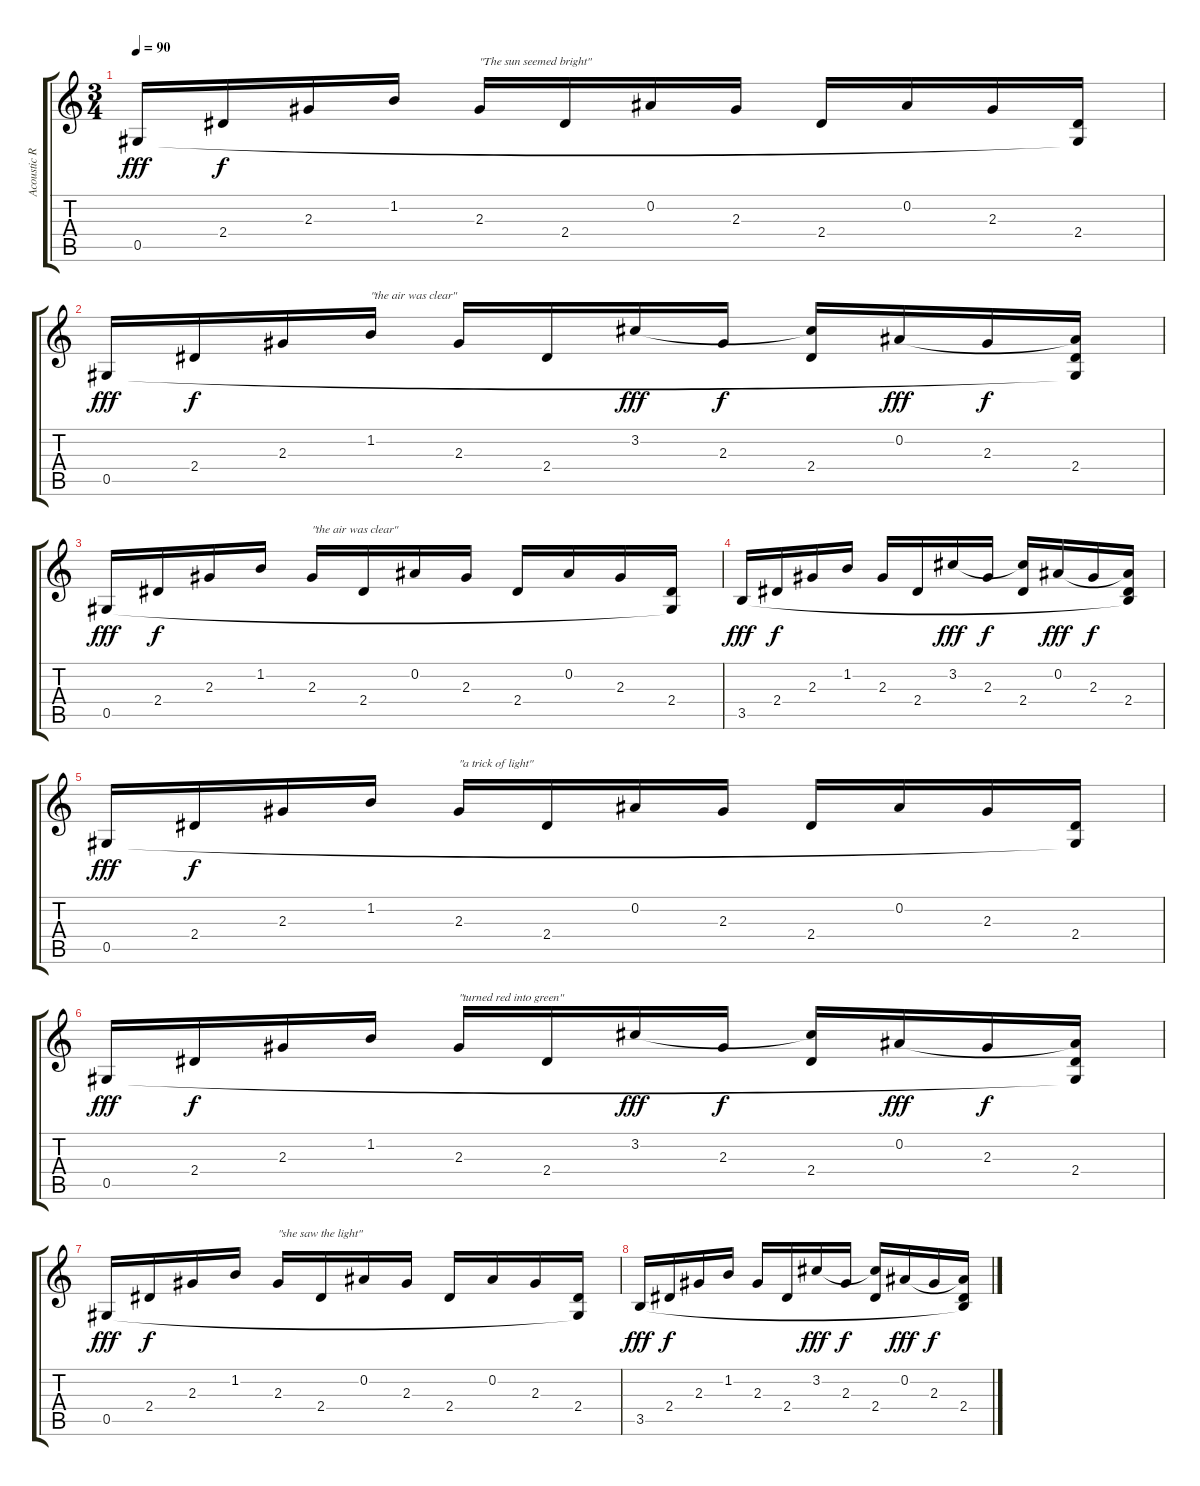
\track ("Acoustic Rythmic Guitar" "Acoustic R") {instrument acousticguitarnylon}
\staff {score tabs}
\tuning (Eb4 Bb3 Gb3 Db3 Ab2 Eb2) {hide}
\ts (3 4)
\tempo 90
\clef g2
\ks c
0.5.16{dy fff} 2.4.16{dy f} 2.3.16 1.2.16 2.3.16{txt "\"The sun seemed bright\""} 2.4.16 0.2.16 2.3.16 2.4.16 0.2.16 2.3.16 (2.4 0.5{t}).16 |
0.5.16{dy fff} 2.4.16{dy f} 2.3.16 1.2.16{txt "\"the air was clear\""} 2.3.16 2.4.16 3.2.16{dy fff} 2.3.16{dy f} (3.2{t} 2.4).16 0.2.16{dy fff} 2.3.16{dy f} (0.2{t} 2.4 0.5{t}).16 |
0.5.16{dy fff} 2.4.16{dy f} 2.3.16 1.2.16 2.3.16{txt "\"the air was clear\""} 2.4.16 0.2.16 2.3.16 2.4.16 0.2.16 2.3.16 (2.4 0.5{t}).16 |
3.5.16{dy fff} 2.4.16{dy f} 2.3.16 1.2.16 2.3.16 2.4.16 3.2.16{dy fff} 2.3.16{dy f} (3.2{t} 2.4).16 0.2.16{dy fff} 2.3.16{dy f} (0.2{t} 2.4 3.5{t}).16 |
0.5.16{dy fff} 2.4.16{dy f} 2.3.16 1.2.16 2.3.16{txt "\"a trick of light\""} 2.4.16 0.2.16 2.3.16 2.4.16 0.2.16 2.3.16 (2.4 0.5{t}).16 |
0.5.16{dy fff} 2.4.16{dy f} 2.3.16 1.2.16 2.3.16{txt "\"turned red into green\""} 2.4.16 3.2.16{dy fff} 2.3.16{dy f} (3.2{t} 2.4).16 0.2.16{dy fff} 2.3.16{dy f} (0.2{t} 2.4 0.5{t}).16 |
0.5.16{dy fff} 2.4.16{dy f} 2.3.16 1.2.16 2.3.16{txt "\"she saw the light\""} 2.4.16 0.2.16 2.3.16 2.4.16 0.2.16 2.3.16 (2.4 0.5{t}).16 |
3.5.16{dy fff} 2.4.16{dy f} 2.3.16 1.2.16 2.3.16 2.4.16 3.2.16{dy fff} 2.3.16{dy f} (3.2{t} 2.4).16 0.2.16{dy fff} 2.3.16{dy f} (0.2{t} 2.4 3.5{t}).16
